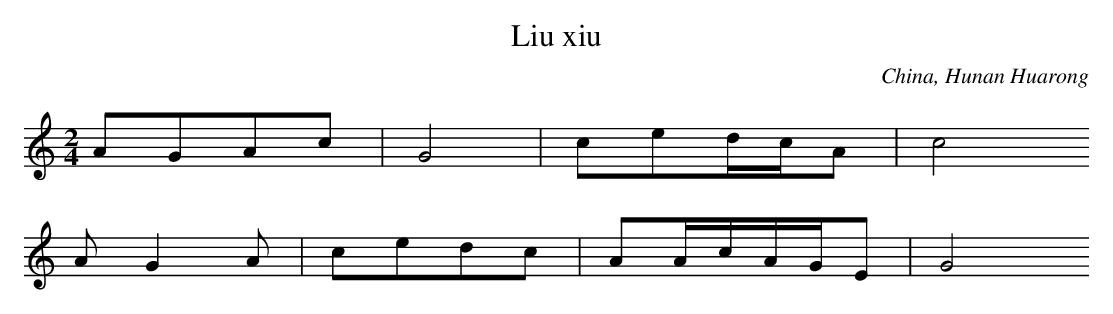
X:1
T: Liu xiu
O: China, Hunan Huarong
M: 2/4
L: 1/16
K: C
A2G2A2c2 | G8 | c2e2dcA2 | c8
A2G4A2 | c2e2d2c2 | A2AcAGE2 | G8
